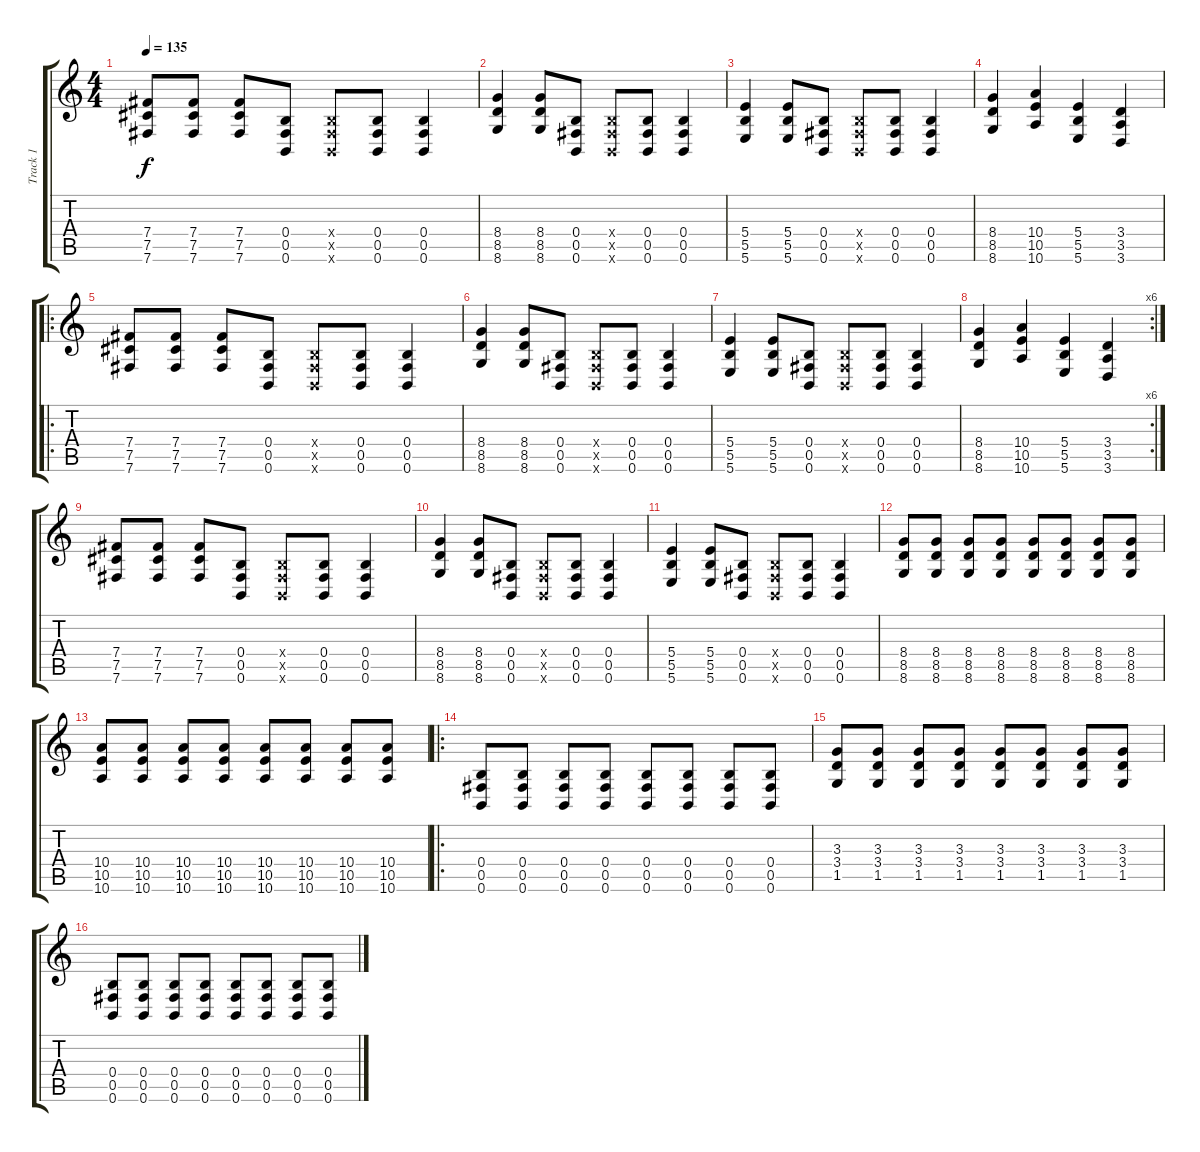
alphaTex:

\track ("Track 1" "Track 1") {instrument distortionguitar}
\staff {score tabs}
\tuning (Db4 Ab3 E3 B2 Gb2 B1) {hide}
\ts (4 4)
\tempo 135
\clef g2
\ks c
(7.4 7.5 7.6).8{dy f instrument distortionguitar} (7.4 7.5 7.6).8 (7.4 7.5 7.6).8 (0.4 0.5 0.6).8 (0.4{x} 0.5{x} 0.6{x}).8 (0.4 0.5 0.6).8 (0.4 0.5 0.6).4 |
(8.4 8.5 8.6).4 (8.4 8.5 8.6).8 (0.4 0.5 0.6).8 (0.4{x} 0.5{x} 0.6{x}).8 (0.4 0.5 0.6).8 (0.4 0.5 0.6).4 |
(5.4 5.5 5.6).4 (5.4 5.5 5.6).8 (0.4 0.5 0.6).8 (0.4{x} 0.5{x} 0.6{x}).8 (0.4 0.5 0.6).8 (0.4 0.5 0.6).4 |
(8.4 8.5 8.6).4 (10.4 10.5 10.6).4 (5.4 5.5 5.6).4 (3.4 3.5 3.6).4 |
\ro
(7.4 7.5 7.6).8 (7.4 7.5 7.6).8 (7.4 7.5 7.6).8 (0.4 0.5 0.6).8 (0.4{x} 0.5{x} 0.6{x}).8 (0.4 0.5 0.6).8 (0.4 0.5 0.6).4 |
(8.4 8.5 8.6).4 (8.4 8.5 8.6).8 (0.4 0.5 0.6).8 (0.4{x} 0.5{x} 0.6{x}).8 (0.4 0.5 0.6).8 (0.4 0.5 0.6).4 |
(5.4 5.5 5.6).4 (5.4 5.5 5.6).8 (0.4 0.5 0.6).8 (0.4{x} 0.5{x} 0.6{x}).8 (0.4 0.5 0.6).8 (0.4 0.5 0.6).4 |
\rc 6
(8.4 8.5 8.6).4 (10.4 10.5 10.6).4 (5.4 5.5 5.6).4 (3.4 3.5 3.6).4 |
(7.4 7.5 7.6).8 (7.4 7.5 7.6).8 (7.4 7.5 7.6).8 (0.4 0.5 0.6).8 (0.4{x} 0.5{x} 0.6{x}).8 (0.4 0.5 0.6).8 (0.4 0.5 0.6).4 |
(8.4 8.5 8.6).4 (8.4 8.5 8.6).8 (0.4 0.5 0.6).8 (0.4{x} 0.5{x} 0.6{x}).8 (0.4 0.5 0.6).8 (0.4 0.5 0.6).4 |
(5.4 5.5 5.6).4 (5.4 5.5 5.6).8 (0.4 0.5 0.6).8 (0.4{x} 0.5{x} 0.6{x}).8 (0.4 0.5 0.6).8 (0.4 0.5 0.6).4 |
(8.4 8.5 8.6).8 (8.4 8.5 8.6).8 (8.4 8.5 8.6).8 (8.4 8.5 8.6).8 (8.4 8.5 8.6).8 (8.4 8.5 8.6).8 (8.4 8.5 8.6).8 (8.4 8.5 8.6).8 |
(10.4 10.5 10.6).8 (10.4 10.5 10.6).8 (10.4 10.5 10.6).8 (10.4 10.5 10.6).8 (10.4 10.5 10.6).8 (10.4 10.5 10.6).8 (10.4 10.5 10.6).8 (10.4 10.5 10.6).8 |
\ro
(0.4 0.5 0.6).8 (0.4 0.5 0.6).8 (0.4 0.5 0.6).8 (0.4 0.5 0.6).8 (0.4 0.5 0.6).8 (0.4 0.5 0.6).8 (0.4 0.5 0.6).8 (0.4 0.5 0.6).8 |
(3.3 3.4 1.5).8 (3.3 3.4 1.5).8 (3.3 3.4 1.5).8 (3.3 3.4 1.5).8 (3.3 3.4 1.5).8 (3.3 3.4 1.5).8 (3.3 3.4 1.5).8 (3.3 3.4 1.5).8 |
(0.4 0.5 0.6).8 (0.4 0.5 0.6).8 (0.4 0.5 0.6).8 (0.4 0.5 0.6).8 (0.4 0.5 0.6).8 (0.4 0.5 0.6).8 (0.4 0.5 0.6).8 (0.4 0.5 0.6).8
